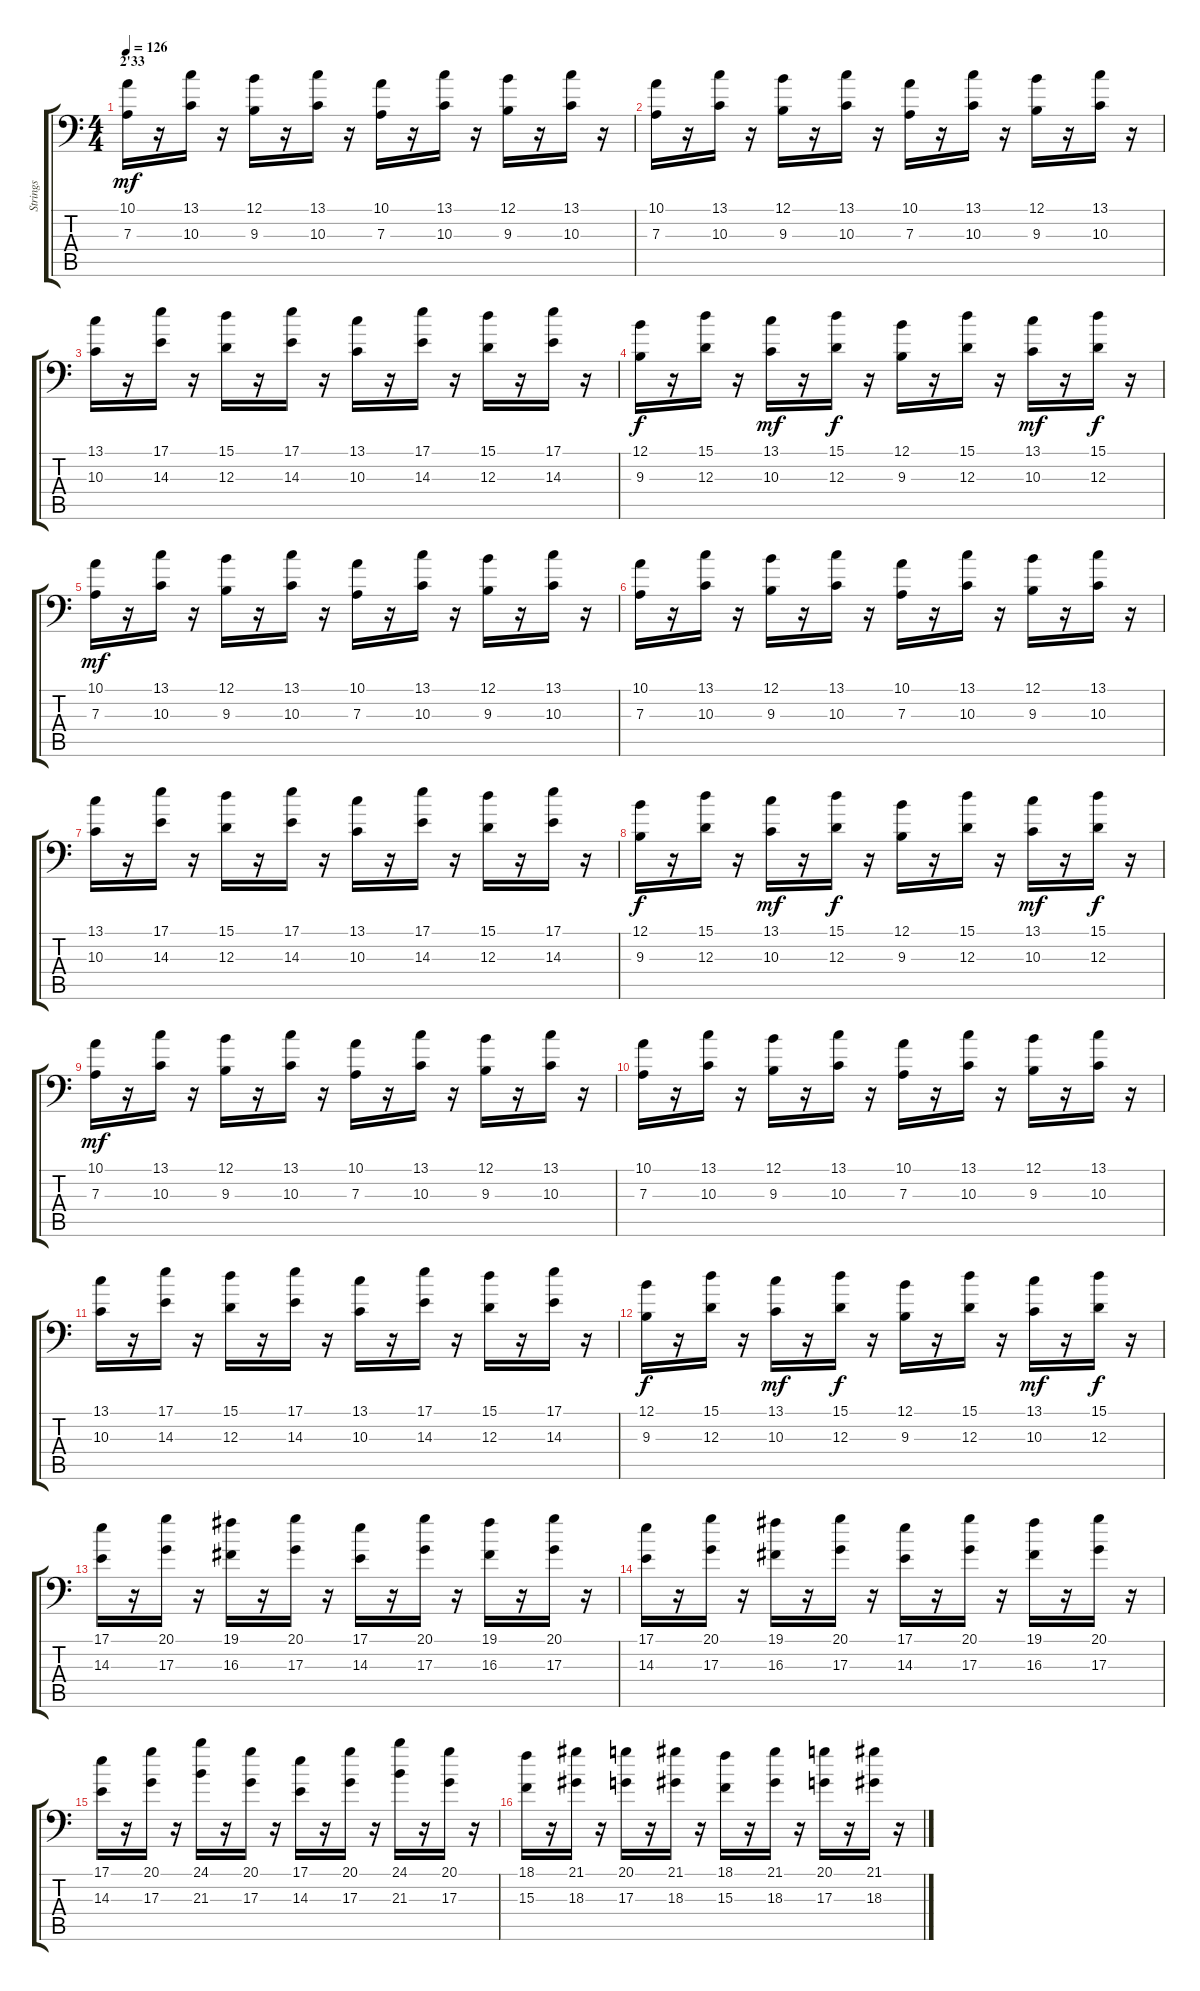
\track ("Strings" "Strings") {instrument stringensemble1}
\staff {score tabs}
\tuning (B3 Gb3 D3 A2 E2 A1) {hide}
\ts (4 4)
\section ("" "2'33")
\tempo 126
\clef f4
\ks c
(10.1 7.3).16{dy mf} r.16 (13.1 10.3).16 r.16 (12.1 9.3).16 r.16 (13.1 10.3).16 r.16 (10.1 7.3).16 r.16 (13.1 10.3).16 r.16 (12.1 9.3).16 r.16 (13.1 10.3).16 r.16 |
(10.1 7.3).16 r.16 (13.1 10.3).16 r.16 (12.1 9.3).16 r.16 (13.1 10.3).16 r.16 (10.1 7.3).16 r.16 (13.1 10.3).16 r.16 (12.1 9.3).16 r.16 (13.1 10.3).16 r.16 |
(13.1 10.3).16 r.16 (17.1 14.3).16 r.16 (15.1 12.3).16 r.16 (17.1 14.3).16 r.16 (13.1 10.3).16 r.16 (17.1 14.3).16 r.16 (15.1 12.3).16 r.16 (17.1 14.3).16 r.16 |
(12.1 9.3).16{dy f} r.16 (15.1 12.3).16 r.16 (13.1 10.3).16{dy mf} r.16 (15.1 12.3).16{dy f} r.16 (12.1 9.3).16 r.16 (15.1 12.3).16 r.16 (13.1 10.3).16{dy mf} r.16 (15.1 12.3).16{dy f} r.16 |
(10.1 7.3).16{dy mf} r.16 (13.1 10.3).16 r.16 (12.1 9.3).16 r.16 (13.1 10.3).16 r.16 (10.1 7.3).16 r.16 (13.1 10.3).16 r.16 (12.1 9.3).16 r.16 (13.1 10.3).16 r.16 |
(10.1 7.3).16 r.16 (13.1 10.3).16 r.16 (12.1 9.3).16 r.16 (13.1 10.3).16 r.16 (10.1 7.3).16 r.16 (13.1 10.3).16 r.16 (12.1 9.3).16 r.16 (13.1 10.3).16 r.16 |
(13.1 10.3).16 r.16 (17.1 14.3).16 r.16 (15.1 12.3).16 r.16 (17.1 14.3).16 r.16 (13.1 10.3).16 r.16 (17.1 14.3).16 r.16 (15.1 12.3).16 r.16 (17.1 14.3).16 r.16 |
(12.1 9.3).16{dy f} r.16 (15.1 12.3).16 r.16 (13.1 10.3).16{dy mf} r.16 (15.1 12.3).16{dy f} r.16 (12.1 9.3).16 r.16 (15.1 12.3).16 r.16 (13.1 10.3).16{dy mf} r.16 (15.1 12.3).16{dy f} r.16 |
(10.1 7.3).16{dy mf} r.16 (13.1 10.3).16 r.16 (12.1 9.3).16 r.16 (13.1 10.3).16 r.16 (10.1 7.3).16 r.16 (13.1 10.3).16 r.16 (12.1 9.3).16 r.16 (13.1 10.3).16 r.16 |
(10.1 7.3).16 r.16 (13.1 10.3).16 r.16 (12.1 9.3).16 r.16 (13.1 10.3).16 r.16 (10.1 7.3).16 r.16 (13.1 10.3).16 r.16 (12.1 9.3).16 r.16 (13.1 10.3).16 r.16 |
(13.1 10.3).16 r.16 (17.1 14.3).16 r.16 (15.1 12.3).16 r.16 (17.1 14.3).16 r.16 (13.1 10.3).16 r.16 (17.1 14.3).16 r.16 (15.1 12.3).16 r.16 (17.1 14.3).16 r.16 |
(12.1 9.3).16{dy f} r.16 (15.1 12.3).16 r.16 (13.1 10.3).16{dy mf} r.16 (15.1 12.3).16{dy f} r.16 (12.1 9.3).16 r.16 (15.1 12.3).16 r.16 (13.1 10.3).16{dy mf} r.16 (15.1 12.3).16{dy f} r.16 |
(17.1 14.3).16 r.16 (20.1 17.3).16 r.16 (19.1 16.3).16 r.16 (20.1 17.3).16 r.16 (17.1 14.3).16 r.16 (20.1 17.3).16 r.16 (19.1 16.3).16 r.16 (20.1 17.3).16 r.16 |
(17.1 14.3).16 r.16 (20.1 17.3).16 r.16 (19.1 16.3).16 r.16 (20.1 17.3).16 r.16 (17.1 14.3).16 r.16 (20.1 17.3).16 r.16 (19.1 16.3).16 r.16 (20.1 17.3).16 r.16 |
(17.1 14.3).16 r.16 (20.1 17.3).16 r.16 (24.1 21.3).16 r.16 (20.1 17.3).16 r.16 (17.1 14.3).16 r.16 (20.1 17.3).16 r.16 (24.1 21.3).16 r.16 (20.1 17.3).16 r.16 |
(18.1 15.3).16 r.16 (21.1 18.3).16 r.16 (20.1 17.3).16 r.16 (21.1 18.3).16 r.16 (18.1 15.3).16 r.16 (21.1 18.3).16 r.16 (20.1 17.3).16 r.16 (21.1 18.3).16 r.16
